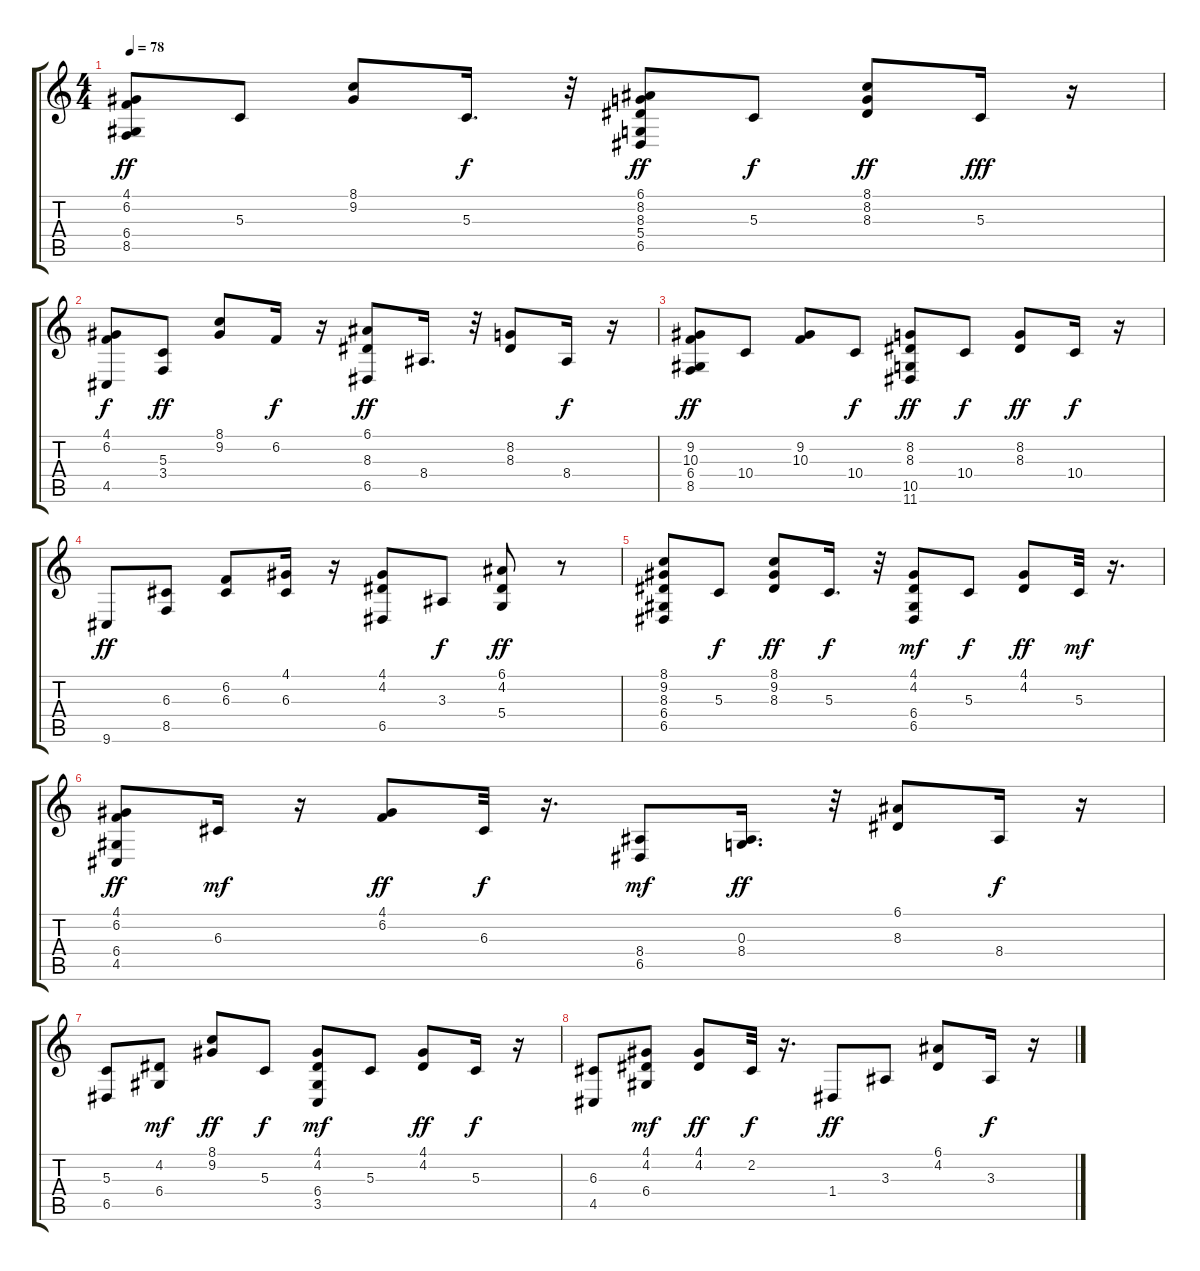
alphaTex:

\track "" {instrument electricpiano1}
\staff {score tabs}
\tuning (E4 B3 G3 D3 A2 E2) {hide}
\ts (4 4)
\tempo 78
\clef g2
\ks c
(4.1 6.2 6.4 8.5).8{dy ff} 5.3.8 (8.1 9.2).8 5.3.16{d dy f} r.32 (6.1 8.2 8.3 5.4 6.5).8{dy ff} 5.3.8{dy f} (8.1 8.2 8.3).8{dy ff} 5.3.16{dy fff} r.16 |
(4.1 6.2 4.5).8{dy f} (5.3 3.4).8{dy ff} (8.1 9.2).8 6.2.16{dy f} r.16 (6.1 8.3 6.5).8{dy ff} 8.4.16{d} r.32 (8.2 8.3).8 8.4.16{dy f} r.16 |
(9.2 10.3 6.4 8.5).8{dy ff} 10.4.8 (9.2 10.3).8 10.4.8{dy f} (8.2 8.3 10.5 11.6).8{dy ff} 10.4.8{dy f} (8.2 8.3).8{dy ff} 10.4.16{dy f} r.16 |
9.6.8{dy ff} (6.3 8.5).8 (6.2 6.3).8 (4.1 6.3).16 r.16 (4.1 4.2 6.5).8 3.3.8{dy f} (6.1 4.2 5.4).8{dy ff} r.8 |
(8.1 9.2 8.3 6.4 6.5).8 5.3.8{dy f} (8.1 9.2 8.3).8{dy ff} 5.3.16{d dy f} r.32 (4.1 4.2 6.4 6.5).8{dy mf} 5.3.8{dy f} (4.1 4.2).8{dy ff} 5.3.32{dy mf} r.16{d} |
(4.1 6.2 6.4 4.5).8{dy ff} 6.3.16{dy mf} r.16 (4.1 6.2).8{dy ff} 6.3.32{dy f} r.16{d} (8.4 6.5).8{dy mf} (0.3 8.4).16{d dy ff} r.32 (6.1 8.3).8 8.4.16{dy f} r.16 |
(5.3 6.5).8 (4.2 6.4).8{dy mf} (8.1 9.2).8{dy ff} 5.3.8{dy f} (4.1 4.2 6.4 3.5).8{dy mf} 5.3.8 (4.1 4.2).8{dy ff} 5.3.16{dy f} r.16 |
(6.3 4.5).8 (4.1 4.2 6.4).8{dy mf} (4.1 4.2).8{dy ff} 2.2.32{dy f} r.16{d} 1.4.8{dy ff} 3.3.8 (6.1 4.2).8 3.3.16{dy f} r.16
